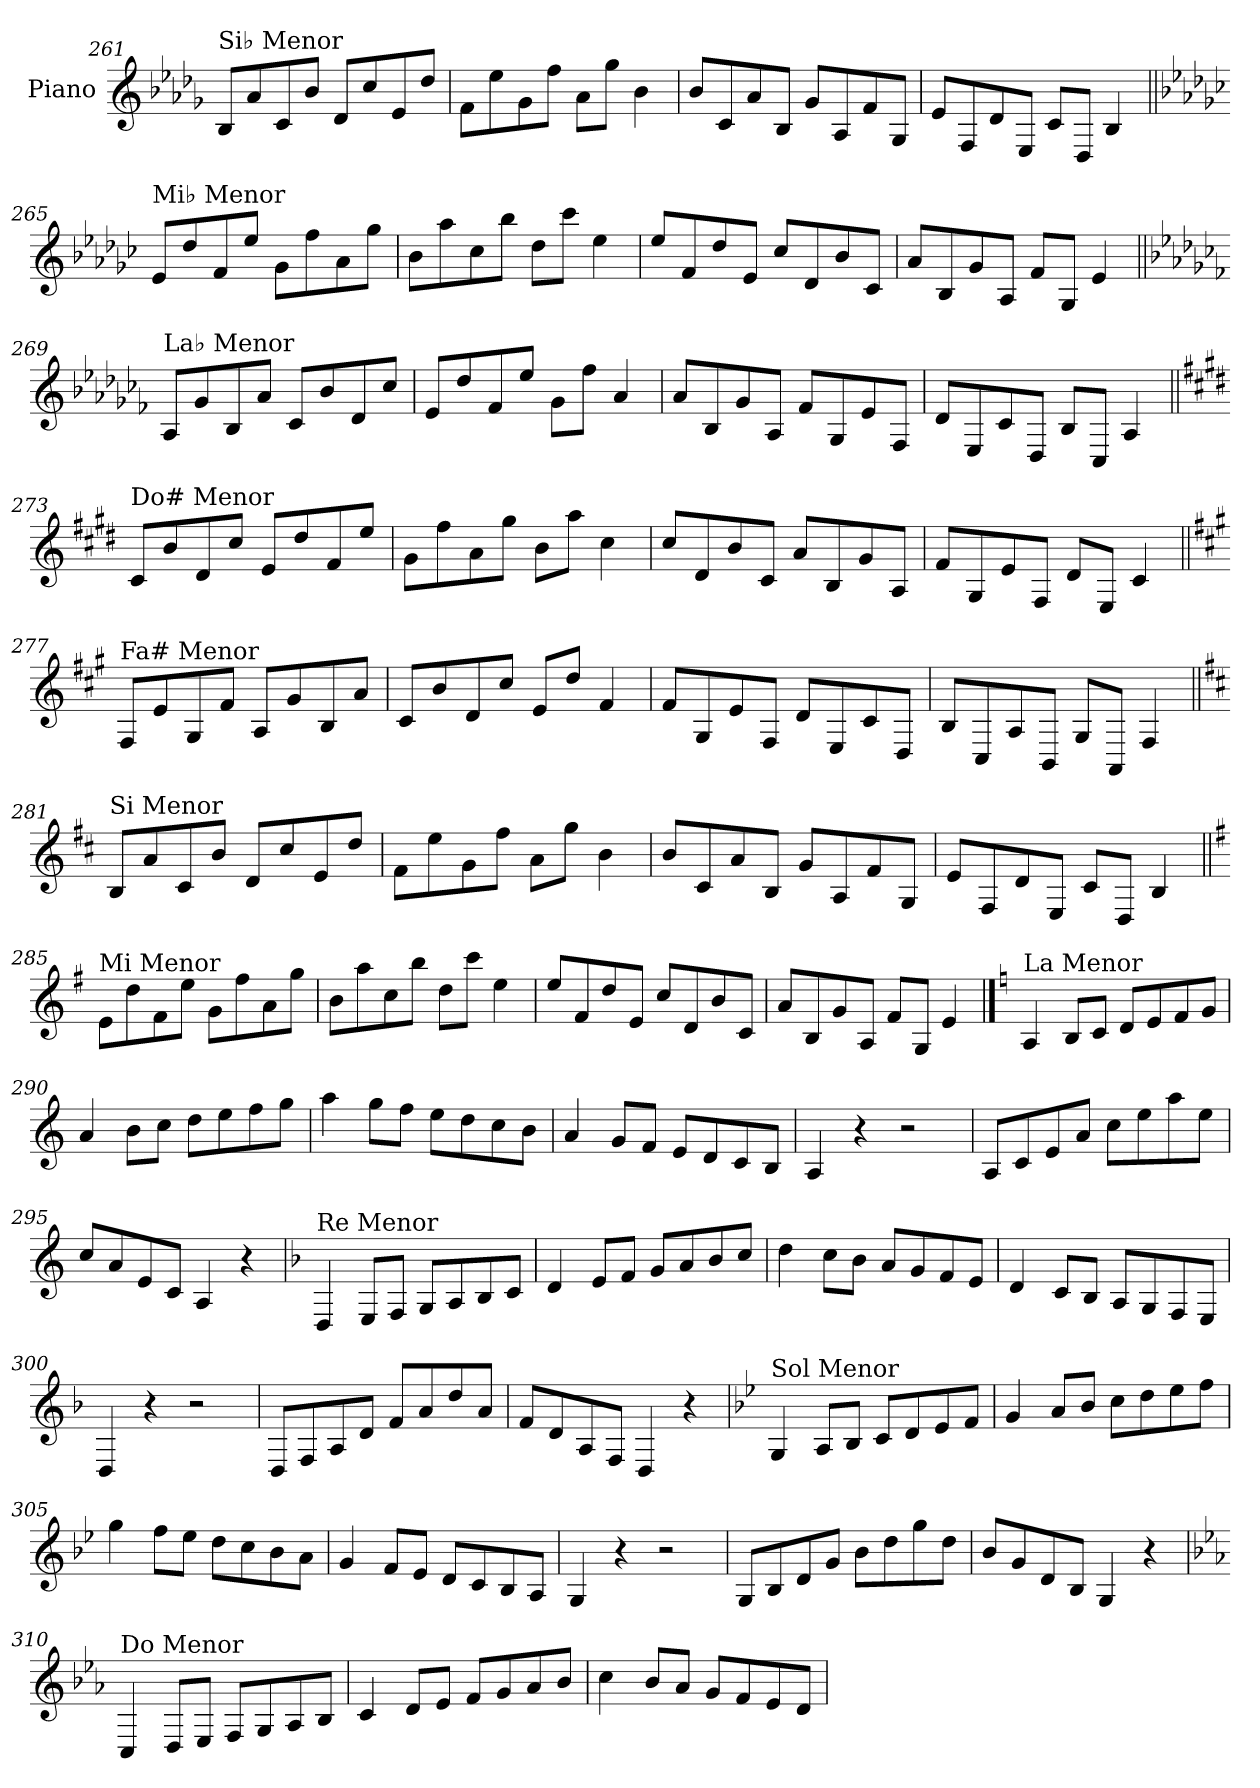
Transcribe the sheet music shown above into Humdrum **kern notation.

**kern
*part1
*staff1
*I"Piano
*I'Pno.
!!LO:LB:g=z
*clefG2
*k[b-e-a-d-g-]
=261
!LO:TX:a:t=Si♭ Menor
8B-/L
8a-/
8c/
8b-/J
8d-/L
8cc/
8e-/
8dd-/J
=262
8f\L
8ee-\
8g-\
8ff\J
8a-\L
8gg-\J
4b-\
=263
8b-/L
8c/
8a-/
8B-/J
8g-/L
8A-/
8f/
8G-/J
=264
8e-/L
8F/
8d-/
8E-/J
8c/L
8D-/J
4B-/
!!LO:LB:g=z
=265||
*k[b-e-a-d-g-c-]
!LO:TX:a:t=Mi♭ Menor
8e-/L
8dd-/
8f/
8ee-/J
8g-\L
8ff\
8a-\
8gg-\J
=266
8b-\L
8aa-\
8cc-\
8bb-\J
8dd-\L
8ccc-\J
4ee-\
=267
8ee-/L
8f/
8dd-/
8e-/J
8cc-/L
8d-/
8b-/
8c-/J
=268
8a-/L
8B-/
8g-/
8A-/J
8f/L
8G-/J
4e-/
!!LO:LB:g=z
=269||
*k[b-e-a-d-g-c-f-]
!LO:TX:a:t=La♭ Menor
8A-/L
8g-/
8B-/
8a-/J
8c-/L
8b-/
8d-/
8cc-/J
=270
8e-/L
8dd-/
8f-/
8ee-/J
8g-\L
8ff-\J
4a-/
=271
8a-/L
8B-/
8g-/
8A-/J
8f-/L
8G-/
8e-/
8F-/J
=272
8d-/L
8E-/
8c-/
8D-/J
8B-/L
8C-/J
4A-/
!!LO:LB:g=z
=273||
*k[f#c#g#d#]
!LO:TX:a:t=Do# Menor
8c#/L
8b/
8d#/
8cc#/J
8e/L
8dd#/
8f#/
8ee/J
=274
8g#\L
8ff#\
8a\
8gg#\J
8b\L
8aa\J
4cc#\
=275
8cc#/L
8d#/
8b/
8c#/J
8a/L
8B/
8g#/
8A/J
=276
8f#/L
8G#/
8e/
8F#/J
8d#/L
8E/J
4c#/
!!LO:LB:g=z
=277||
*k[f#c#g#]
!LO:TX:a:t=Fa# Menor
8F#/L
8e/
8G#/
8f#/J
8A/L
8g#/
8B/
8a/J
=278
8c#/L
8b/
8d/
8cc#/J
8e/L
8dd/J
4f#/
=279
8f#/L
8G#/
8e/
8F#/J
8d/L
8E/
8c#/
8D/J
=280
8B/L
8C#/
8A/
8BB/J
8G#/L
8AA/J
4F#/
!!LO:LB:g=z
=281||
*k[f#c#]
!LO:TX:a:t=Si Menor
8B/L
8a/
8c#/
8b/J
8d/L
8cc#/
8e/
8dd/J
=282
8f#\L
8ee\
8g\
8ff#\J
8a\L
8gg\J
4b\
=283
8b/L
8c#/
8a/
8B/J
8g/L
8A/
8f#/
8G/J
=284
8e/L
8F#/
8d/
8E/J
8c#/L
8D/J
4B/
!!LO:LB:g=z
=285||
*k[f#]
!LO:TX:a:t=Mi Menor
8e\L
8dd\
8f#\
8ee\J
8g\L
8ff#\
8a\
8gg\J
=286
8b\L
8aa\
8cc\
8bb\J
8dd\L
8ccc\J
4ee\
=287
8ee/L
8f#/
8dd/
8e/J
8cc/L
8d/
8b/
8c/J
=288
8a/L
8B/
8g/
8A/J
8f#/L
8G/J
4e/
!!LO:PB:g=z
==289
*k[]
!LO:TX:a:t=La Menor
4A/
8B/L
8c/J
8d/L
8e/
8f/
8g/J
=290
4a/
8b\L
8cc\J
8dd\L
8ee\
8ff\
8gg\J
=291
4aa\
8gg\L
8ff\J
8ee\L
8dd\
8cc\
8b\J
=292
4a/
8g/L
8f/J
8e/L
8d/
8c/
8B/J
=293
4A/
4r
2r
=294
8A/L
8c/
8e/
8a/J
8cc\L
8ee\
8aa\
8ee\J
=295
8cc/L
8a/
8e/
8c/J
4A/
4r
!!LO:LB:g=z
=296
*k[b-]
!LO:TX:a:t=Re Menor
4D/
8E/L
8F/J
8G/L
8A/
8B-/
8c/J
=297
4d/
8e/L
8f/J
8g/L
8a/
8b-/
8cc/J
=298
4dd\
8cc\L
8b-\J
8a/L
8g/
8f/
8e/J
=299
4d/
8c/L
8B-/J
8A/L
8G/
8F/
8E/J
=300
4D/
4r
2r
=301
8D/L
8F/
8A/
8d/J
8f/L
8a/
8dd/
8a/J
=302
8f/L
8d/
8A/
8F/J
4D/
4r
!!LO:LB:g=z
=303
*k[b-e-]
!LO:TX:a:t=Sol Menor
4G/
8A/L
8B-/J
8c/L
8d/
8e-/
8f/J
=304
4g/
8a/L
8b-/J
8cc\L
8dd\
8ee-\
8ff\J
=305
4gg\
8ff\L
8ee-\J
8dd\L
8cc\
8b-\
8a\J
=306
4g/
8f/L
8e-/J
8d/L
8c/
8B-/
8A/J
=307
4G/
4r
2r
=308
8G/L
8B-/
8d/
8g/J
8b-\L
8dd\
8gg\
8dd\J
=309
8b-/L
8g/
8d/
8B-/J
4G/
4r
!!LO:LB:g=z
=310
*k[b-e-a-]
!LO:TX:a:t=Do Menor
4C/
8D/L
8E-/J
8F/L
8G/
8A-/
8B-/J
=311
4c/
8d/L
8e-/J
8f/L
8g/
8a-/
8b-/J
=312
4cc\
8b-/L
8a-/J
8g/L
8f/
8e-/
8d/J
=
*-
